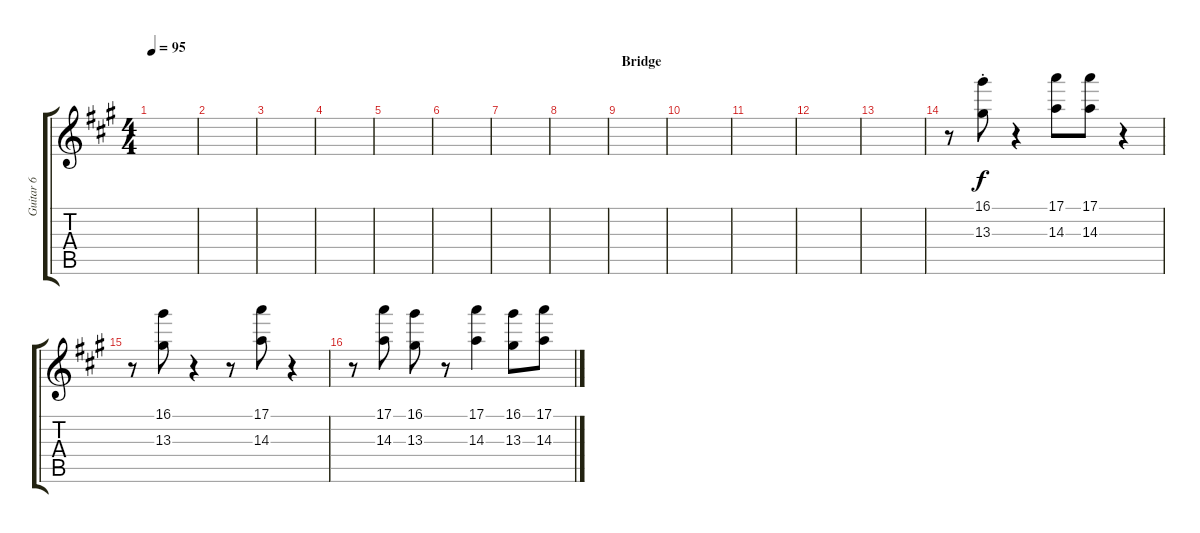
\track ("Guitar 6" "Guitar 6") {instrument overdrivenguitar}
\staff {score tabs}
\tuning (E4 B3 G3 D3 A2 E2) {hide}
\ts (4 4)
\tempo 95
\clef g2
\ks a
|
|
|
|
|
|
|
|
\section ("" "Bridge")
|
|
|
|
|
r.8 (16.1{st} 13.3).8 r.4 (17.1 14.3).8 (17.1 14.3).8 r.4 |
r.8 (16.1 13.3).8 r.4 r.8 (17.1 14.3).8 r.4 |
r.8 (17.1 14.3).8 (16.1 13.3).8 r.8 (17.1 14.3).4 (16.1 13.3).8 (17.1 14.3).8
